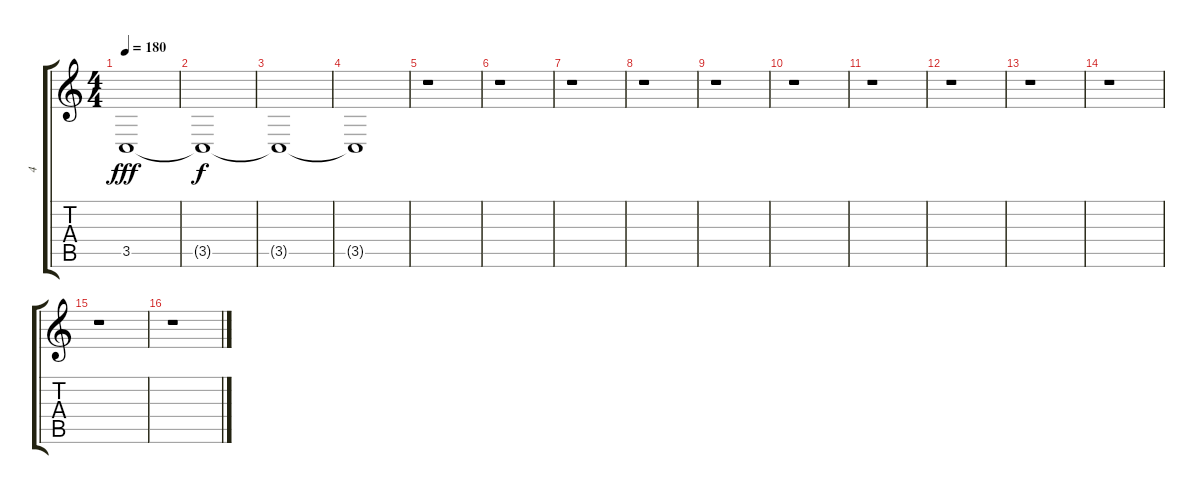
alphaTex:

\track ("4" "4") {instrument trombone}
\staff {score tabs}
\tuning (E4 B3 G3 D3 A2 E2) {hide}
\ts (4 4)
\tempo 180
\clef g2
\ks c
3.5.1{dy fff} |
3.5{t}.1{dy f} |
3.5{t}.1 |
3.5{t}.1 |
r.1 |
r.1 |
r.1 |
r.1 |
r.1 |
r.1 |
r.1 |
r.1 |
r.1 |
r.1 |
r.1 |
r.1
